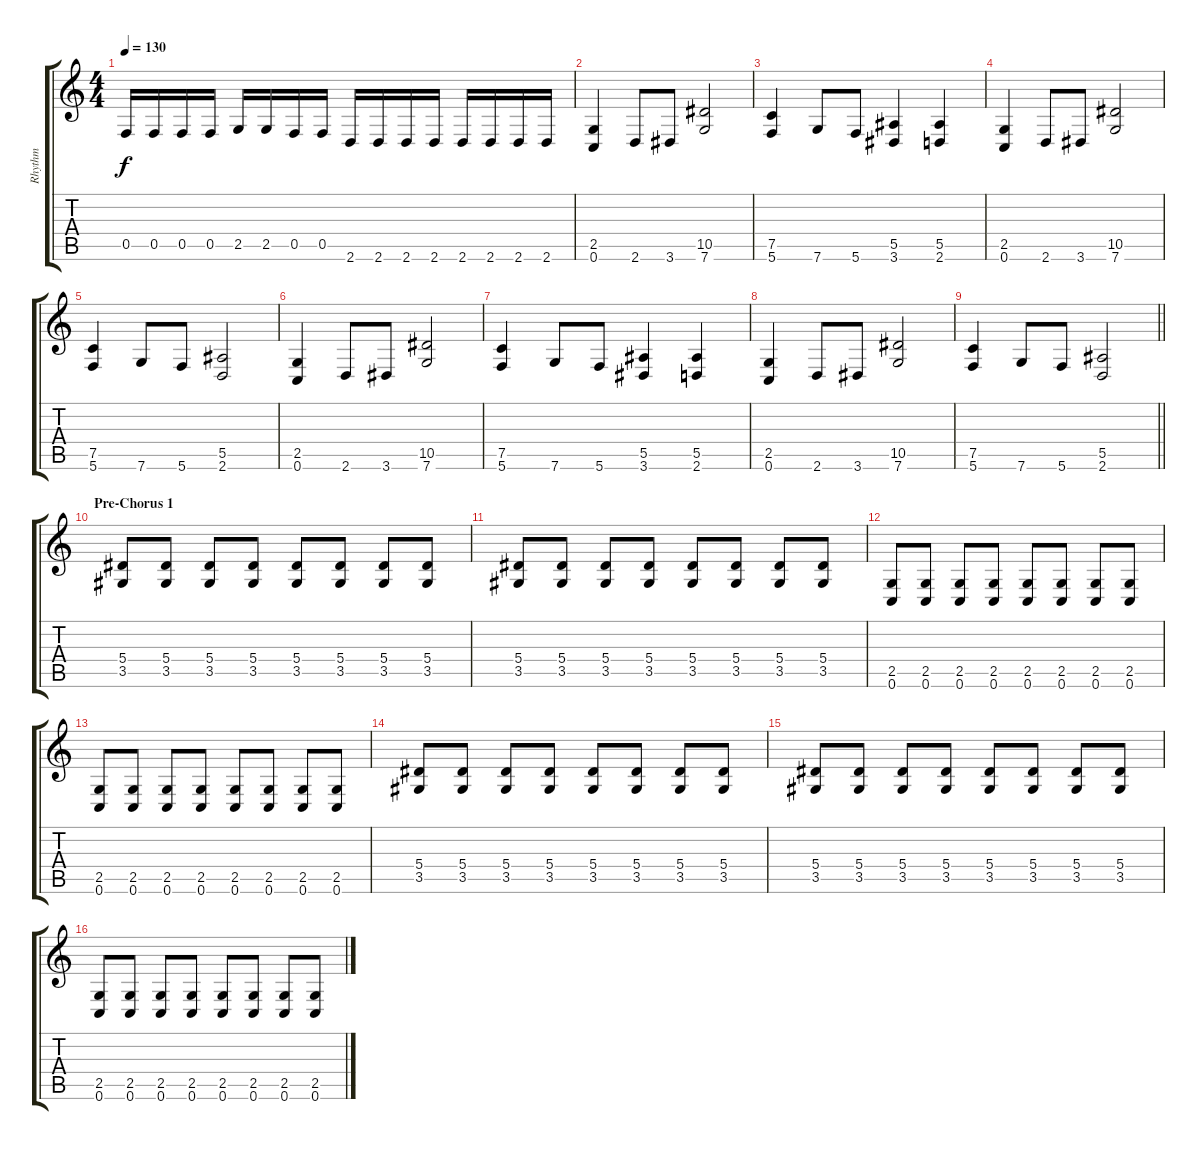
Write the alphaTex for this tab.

\track ("Rhythm" "Rhythm") {instrument distortionguitar}
\staff {score tabs}
\tuning (C4 G3 Eb3 Bb2 F2 C2) {hide}
\ts (4 4)
\tempo 130
\clef g2
\ks c
0.5.16{dy f} 0.5.16 0.5.16 0.5.16 2.5.16 2.5.16 0.5.16 0.5.16 2.6.16 2.6.16 2.6.16 2.6.16 2.6.16 2.6.16 2.6.16 2.6.16 |
(2.5 0.6).4 2.6.8 3.6.8 (10.5 7.6).2 |
(7.5 5.6).4 7.6.8 5.6.8 (5.5 3.6).4 (5.5 2.6).4 |
(2.5 0.6).4 2.6.8 3.6.8 (10.5 7.6).2 |
(7.5 5.6).4 7.6.8 5.6.8 (5.5 2.6).2 |
(2.5 0.6).4 2.6.8 3.6.8 (10.5 7.6).2 |
(7.5 5.6).4 7.6.8 5.6.8 (5.5 3.6).4 (5.5 2.6).4 |
(2.5 0.6).4 2.6.8 3.6.8 (10.5 7.6).2 |
\barLineRight lightlight
(7.5 5.6).4 7.6.8 5.6.8 (5.5 2.6).2 |
\section ("" "Pre-Chorus 1")
(5.4 3.5).8 (5.4 3.5).8 (5.4 3.5).8 (5.4 3.5).8 (5.4 3.5).8 (5.4 3.5).8 (5.4 3.5).8 (5.4 3.5).8 |
(5.4 3.5).8 (5.4 3.5).8 (5.4 3.5).8 (5.4 3.5).8 (5.4 3.5).8 (5.4 3.5).8 (5.4 3.5).8 (5.4 3.5).8 |
(2.5 0.6).8 (2.5 0.6).8 (2.5 0.6).8 (2.5 0.6).8 (2.5 0.6).8 (2.5 0.6).8 (2.5 0.6).8 (2.5 0.6).8 |
(2.5 0.6).8 (2.5 0.6).8 (2.5 0.6).8 (2.5 0.6).8 (2.5 0.6).8 (2.5 0.6).8 (2.5 0.6).8 (2.5 0.6).8 |
(5.4 3.5).8 (5.4 3.5).8 (5.4 3.5).8 (5.4 3.5).8 (5.4 3.5).8 (5.4 3.5).8 (5.4 3.5).8 (5.4 3.5).8 |
(5.4 3.5).8 (5.4 3.5).8 (5.4 3.5).8 (5.4 3.5).8 (5.4 3.5).8 (5.4 3.5).8 (5.4 3.5).8 (5.4 3.5).8 |
(2.5 0.6).8 (2.5 0.6).8 (2.5 0.6).8 (2.5 0.6).8 (2.5 0.6).8 (2.5 0.6).8 (2.5 0.6).8 (2.5 0.6).8
